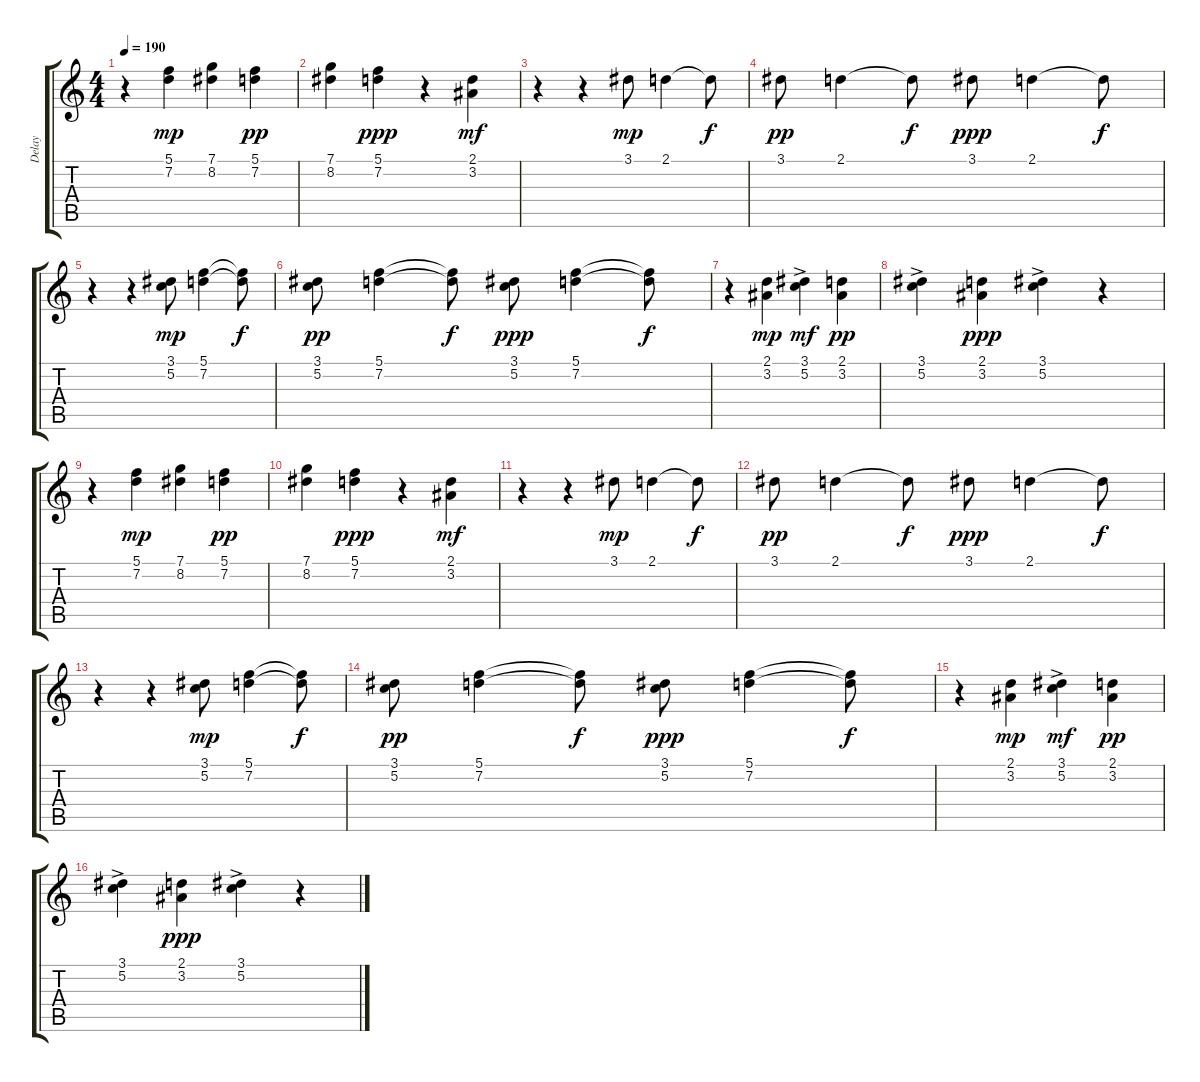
\track ("Delay" "Delay") {instrument electricguitarclean}
\staff {score tabs}
\tuning (C4 G3 Eb3 Bb2 F2 C2) {hide}
\ts (4 4)
\tempo 190
\clef g2
\ks c
r.4{dy ppp} (5.1 7.2).4{dy mp} (7.1 8.2).4 (5.1 7.2).4{dy pp} |
(7.1 8.2).4 (5.1 7.2).4{dy ppp} r.4 (2.1 3.2).4{dy mf} |
r.4 r.4 3.1.8{dy mp} 2.1.4 2.1{t}.8{dy f} |
3.1.8{dy pp} 2.1.4 2.1{t}.8{dy f} 3.1.8{dy ppp} 2.1.4 2.1{t}.8{dy f} |
r.4 r.4 (3.1 5.2).8{dy mp} (5.1 7.2).4 (5.1{t} 7.2{t}).8{dy f} |
(3.1 5.2).8{dy pp} (5.1 7.2).4 (5.1{t} 7.2{t}).8{dy f} (3.1 5.2).8{dy ppp} (5.1 7.2).4 (5.1{t} 7.2{t}).8{dy f} |
r.4 (2.1 3.2).4{dy mp} (3.1{ac} 5.2{ac}).4{dy mf} (2.1 3.2).4{dy pp} |
(3.1{ac} 5.2{ac}).4 (2.1 3.2).4{dy ppp} (3.1{ac} 5.2{ac}).4 r.4 |
r.4 (5.1 7.2).4{dy mp} (7.1 8.2).4 (5.1 7.2).4{dy pp} |
(7.1 8.2).4 (5.1 7.2).4{dy ppp} r.4 (2.1 3.2).4{dy mf} |
r.4 r.4 3.1.8{dy mp} 2.1.4 2.1{t}.8{dy f} |
3.1.8{dy pp} 2.1.4 2.1{t}.8{dy f} 3.1.8{dy ppp} 2.1.4 2.1{t}.8{dy f} |
r.4 r.4 (3.1 5.2).8{dy mp} (5.1 7.2).4 (5.1{t} 7.2{t}).8{dy f} |
(3.1 5.2).8{dy pp} (5.1 7.2).4 (5.1{t} 7.2{t}).8{dy f} (3.1 5.2).8{dy ppp} (5.1 7.2).4 (5.1{t} 7.2{t}).8{dy f} |
r.4 (2.1 3.2).4{dy mp} (3.1{ac} 5.2{ac}).4{dy mf} (2.1 3.2).4{dy pp} |
(3.1{ac} 5.2{ac}).4 (2.1 3.2).4{dy ppp} (3.1{ac} 5.2{ac}).4 r.4
